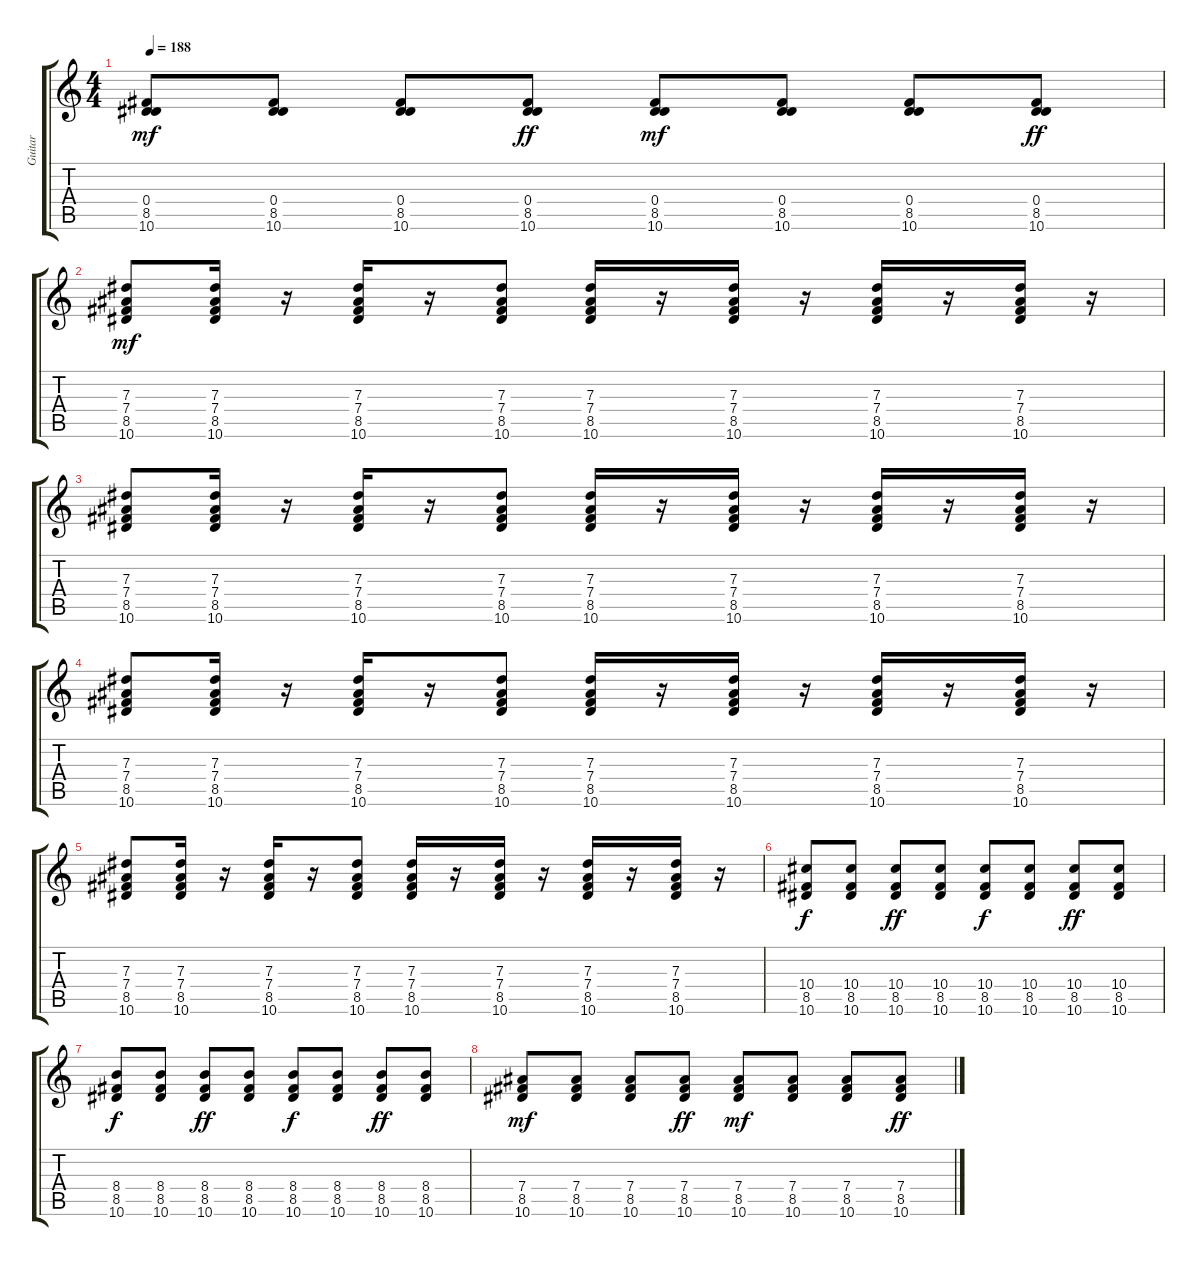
\track ("Guitar" "Guitar") {instrument overdrivenguitar}
\staff {score tabs}
\tuning (F4 C4 Ab3 Eb3 Bb2 F2) {hide}
\ts (4 4)
\tempo 188
\clef g2
\ks c
(0.4 8.5 10.6).8{dy mf} (0.4 8.5 10.6).8 (0.4 8.5 10.6).8 (0.4 8.5 10.6).8{dy ff} (0.4 8.5 10.6).8{dy mf} (0.4 8.5 10.6).8 (0.4 8.5 10.6).8 (0.4 8.5 10.6).8{dy ff} |
(7.3 7.4 8.5 10.6).8{dy mf} (7.3 7.4 8.5 10.6).16 r.16 (7.3 7.4 8.5 10.6).16 r.16 (7.3 7.4 8.5 10.6).8 (7.3 7.4 8.5 10.6).16 r.16 (7.3 7.4 8.5 10.6).16 r.16 (7.3 7.4 8.5 10.6).16 r.16 (7.3 7.4 8.5 10.6).16 r.16 |
(7.3 7.4 8.5 10.6).8 (7.3 7.4 8.5 10.6).16 r.16 (7.3 7.4 8.5 10.6).16 r.16 (7.3 7.4 8.5 10.6).8 (7.3 7.4 8.5 10.6).16 r.16 (7.3 7.4 8.5 10.6).16 r.16 (7.3 7.4 8.5 10.6).16 r.16 (7.3 7.4 8.5 10.6).16 r.16 |
(7.3 7.4 8.5 10.6).8 (7.3 7.4 8.5 10.6).16 r.16 (7.3 7.4 8.5 10.6).16 r.16 (7.3 7.4 8.5 10.6).8 (7.3 7.4 8.5 10.6).16 r.16 (7.3 7.4 8.5 10.6).16 r.16 (7.3 7.4 8.5 10.6).16 r.16 (7.3 7.4 8.5 10.6).16 r.16 |
(7.3 7.4 8.5 10.6).8 (7.3 7.4 8.5 10.6).16 r.16 (7.3 7.4 8.5 10.6).16 r.16 (7.3 7.4 8.5 10.6).8 (7.3 7.4 8.5 10.6).16 r.16 (7.3 7.4 8.5 10.6).16 r.16 (7.3 7.4 8.5 10.6).16 r.16 (7.3 7.4 8.5 10.6).16 r.16 |
(10.4 8.5 10.6).8{dy f} (10.4 8.5 10.6).8 (10.4 8.5 10.6).8{dy ff} (10.4 8.5 10.6).8 (10.4 8.5 10.6).8{dy f} (10.4 8.5 10.6).8 (10.4 8.5 10.6).8{dy ff} (10.4 8.5 10.6).8 |
(8.4 8.5 10.6).8{dy f} (8.4 8.5 10.6).8 (8.4 8.5 10.6).8{dy ff} (8.4 8.5 10.6).8 (8.4 8.5 10.6).8{dy f} (8.4 8.5 10.6).8 (8.4 8.5 10.6).8{dy ff} (8.4 8.5 10.6).8 |
(7.4 8.5 10.6).8{dy mf} (7.4 8.5 10.6).8 (7.4 8.5 10.6).8 (7.4 8.5 10.6).8{dy ff} (7.4 8.5 10.6).8{dy mf} (7.4 8.5 10.6).8 (7.4 8.5 10.6).8 (7.4 8.5 10.6).8{dy ff}
